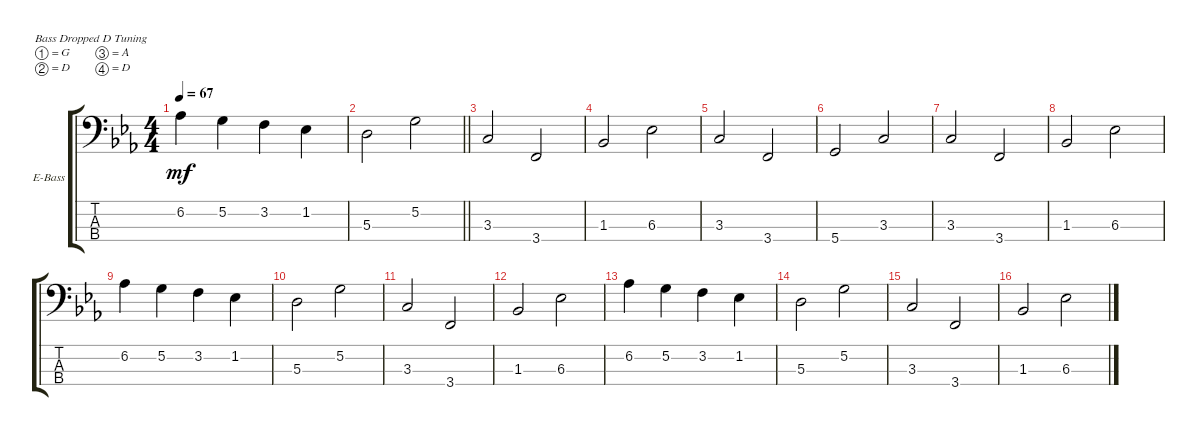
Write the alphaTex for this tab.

\defaultSystemsLayout 4
\bracketExtendMode groupsimilarinstruments
\firstSystemTrackNameOrientation horizontal
\otherSystemsTrackNameOrientation horizontal
\track ("Electric Bass" "E-Bass") {instrument electricbassfinger}
\staff {score tabs}
\tuning (G2 D2 A1 D1)
\ts (4 4)
\tempo 67
\clef f4
\ks cminor
6.2.4{dy mf instrument electricbassfinger} 5.2.4 3.2.4 1.2.4 |
\barLineRight lightlight
5.3.2 5.2.2 |
3.3.2 3.4.2 |
1.3.2 6.3.2 |
3.3.2 3.4.2 |
5.4.2 3.3.2 |
3.3.2 3.4.2 |
1.3.2 6.3.2 |
6.2.4 5.2.4 3.2.4 1.2.4 |
5.3.2 5.2.2 |
3.3.2 3.4.2 |
1.3.2 6.3.2 |
6.2.4 5.2.4 3.2.4 1.2.4 |
5.3.2 5.2.2 |
3.3.2 3.4.2 |
1.3.2 6.3.2
